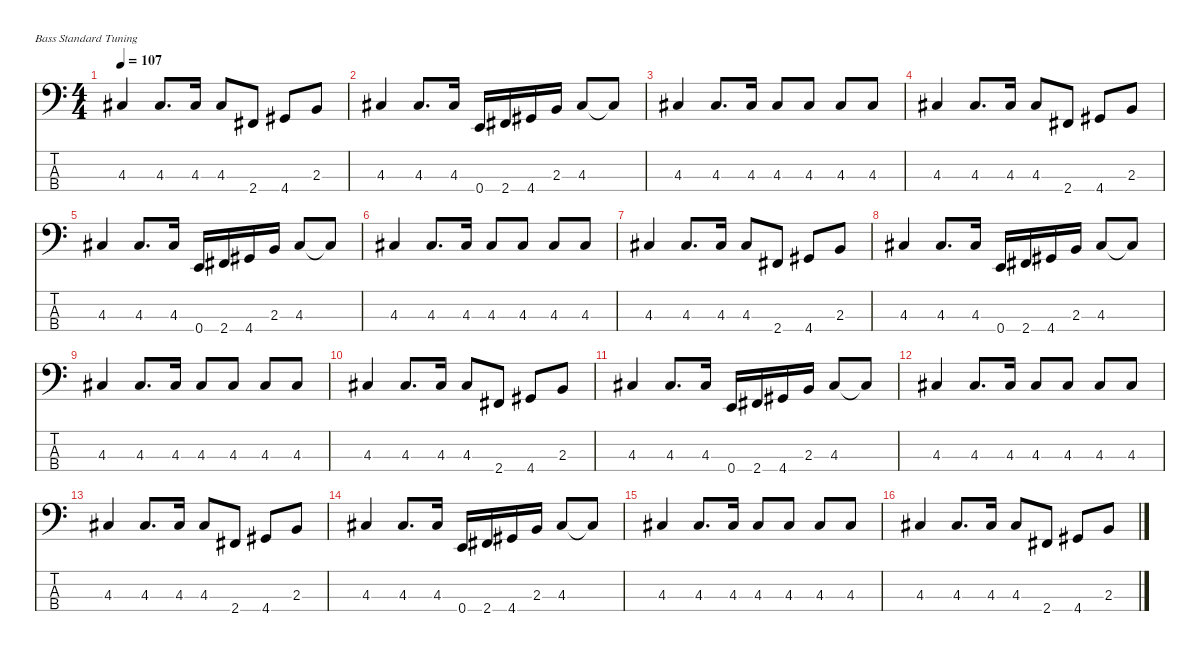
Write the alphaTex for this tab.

\defaultSystemsLayout 4
\hideDynamics
\bracketExtendMode nobrackets
\singleTrackTrackNamePolicy hidden
\multiTrackTrackNamePolicy hidden
\firstSystemTrackNameMode fullname
\firstSystemTrackNameOrientation horizontal
\otherSystemsTrackNameOrientation horizontal
\track ("Billy" "el.bs.") {instrument electricbassfinger}
\staff {score tabs}
\tuning (G2 D2 A1 E1)
\ts (4 4)
\tempo 107
\clef f4
\ks c
4.3{acc #}.4{dy f instrument electricbassfinger beam Up} 4.3{acc #}.8{d beam Up} 4.3{acc #}.16{beam Up} 4.3{acc #}.8{beam Up} 2.4{acc #}.8{beam Up} 4.4{acc #}.8{beam Up} 2.3.8{beam Up} |
4.3{acc #}.4{beam Up} 4.3{acc #}.8{d beam Up} 4.3{acc #}.16{beam Up} 0.4.16{beam Up} 2.4{acc #}.16{beam Up} 4.4{acc #}.16{beam Up} 2.3.16{beam Up} 4.3{acc #}.8{beam Up} 4.3{t acc #}.8{beam Up} |
4.3{acc #}.4{beam Up} 4.3{acc #}.8{d beam Up} 4.3{acc #}.16{beam Up} 4.3{acc #}.8{beam Up} 4.3{acc #}.8{beam Up} 4.3{acc #}.8{beam Up} 4.3{acc #}.8{beam Up} |
4.3{acc #}.4{beam Up} 4.3{acc #}.8{d beam Up} 4.3{acc #}.16{beam Up} 4.3{acc #}.8{beam Up} 2.4{acc #}.8{beam Up} 4.4{acc #}.8{beam Up} 2.3.8{beam Up} |
4.3{acc #}.4{beam Up} 4.3{acc #}.8{d beam Up} 4.3{acc #}.16{beam Up} 0.4.16{beam Up} 2.4{acc #}.16{beam Up} 4.4{acc #}.16{beam Up} 2.3.16{beam Up} 4.3{acc #}.8{beam Up} 4.3{t acc #}.8{beam Up} |
4.3{acc #}.4{beam Up} 4.3{acc #}.8{d beam Up} 4.3{acc #}.16{beam Up} 4.3{acc #}.8{beam Up} 4.3{acc #}.8{beam Up} 4.3{acc #}.8{beam Up} 4.3{acc #}.8{beam Up} |
4.3{acc #}.4{beam Up} 4.3{acc #}.8{d beam Up} 4.3{acc #}.16{beam Up} 4.3{acc #}.8{beam Up} 2.4{acc #}.8{beam Up} 4.4{acc #}.8{beam Up} 2.3.8{beam Up} |
4.3{acc #}.4{beam Up} 4.3{acc #}.8{d beam Up} 4.3{acc #}.16{beam Up} 0.4.16{beam Up} 2.4{acc #}.16{beam Up} 4.4{acc #}.16{beam Up} 2.3.16{beam Up} 4.3{acc #}.8{beam Up} 4.3{t acc #}.8{beam Up} |
4.3{acc #}.4{beam Up} 4.3{acc #}.8{d beam Up} 4.3{acc #}.16{beam Up} 4.3{acc #}.8{beam Up} 4.3{acc #}.8{beam Up} 4.3{acc #}.8{beam Up} 4.3{acc #}.8{beam Up} |
4.3{acc #}.4{beam Up} 4.3{acc #}.8{d beam Up} 4.3{acc #}.16{beam Up} 4.3{acc #}.8{beam Up} 2.4{acc #}.8{beam Up} 4.4{acc #}.8{beam Up} 2.3.8{beam Up} |
4.3{acc #}.4{beam Up} 4.3{acc #}.8{d beam Up} 4.3{acc #}.16{beam Up} 0.4.16{beam Up} 2.4{acc #}.16{beam Up} 4.4{acc #}.16{beam Up} 2.3.16{beam Up} 4.3{acc #}.8{beam Up} 4.3{t acc #}.8{beam Up} |
4.3{acc #}.4{beam Up} 4.3{acc #}.8{d beam Up} 4.3{acc #}.16{beam Up} 4.3{acc #}.8{beam Up} 4.3{acc #}.8{beam Up} 4.3{acc #}.8{beam Up} 4.3{acc #}.8{beam Up} |
4.3{acc #}.4{beam Up} 4.3{acc #}.8{d beam Up} 4.3{acc #}.16{beam Up} 4.3{acc #}.8{beam Up} 2.4{acc #}.8{beam Up} 4.4{acc #}.8{beam Up} 2.3.8{beam Up} |
4.3{acc #}.4{beam Up} 4.3{acc #}.8{d beam Up} 4.3{acc #}.16{beam Up} 0.4.16{beam Up} 2.4{acc #}.16{beam Up} 4.4{acc #}.16{beam Up} 2.3.16{beam Up} 4.3{acc #}.8{beam Up} 4.3{t acc #}.8{beam Up} |
4.3{acc #}.4{beam Up} 4.3{acc #}.8{d beam Up} 4.3{acc #}.16{beam Up} 4.3{acc #}.8{beam Up} 4.3{acc #}.8{beam Up} 4.3{acc #}.8{beam Up} 4.3{acc #}.8{beam Up} |
4.3{acc #}.4{beam Up} 4.3{acc #}.8{d beam Up} 4.3{acc #}.16{beam Up} 4.3{acc #}.8{beam Up} 2.4{acc #}.8{beam Up} 4.4{acc #}.8{beam Up} 2.3.8{beam Up}
